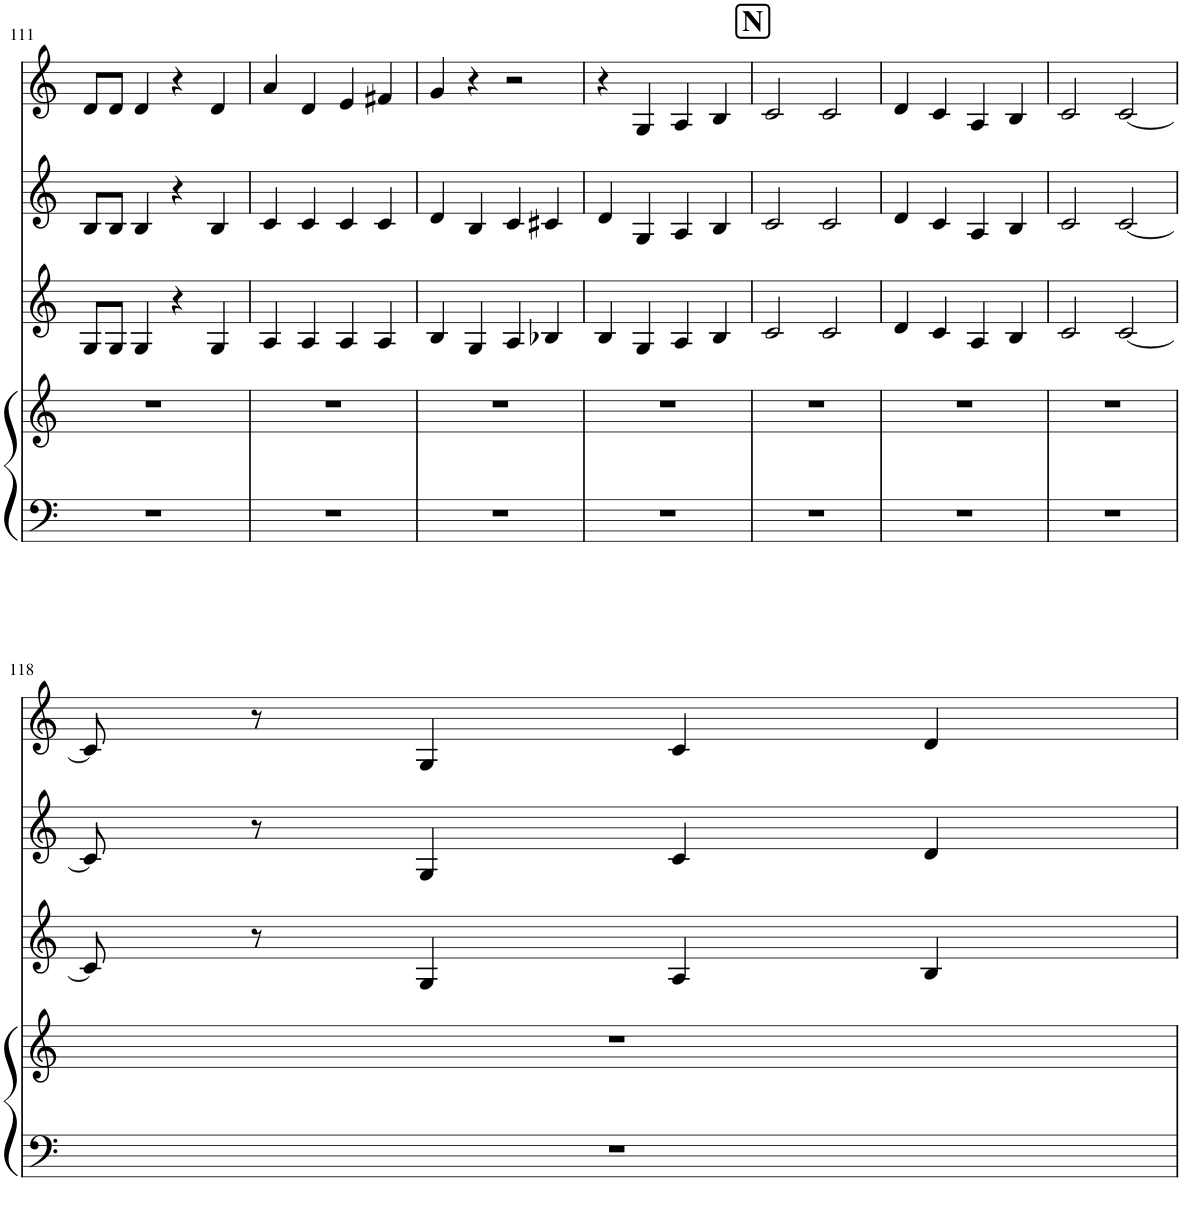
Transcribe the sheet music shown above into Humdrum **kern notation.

**kern	**kern	**kern	**kern	**kern
*part4	*part4	*part3	*part2	*part1
*staff5	*staff4	*staff3	*staff2	*staff1
*I"Piano	*	*I"Piano	*I"Piano	*I"Piano
*I'Pno	*	*I'Pno	*I'Pno	*I'Pno
!!LO:PB:g=z
*clefF4	*clefG2	*clefG2	*clefG2	*clefG2
*k[]	*k[]	*k[]	*k[]	*k[]
*M2/2	*M2/2	*M2/2	*M2/2	*M2/2
*met(c|)	*met(c|)	*met(c|)	*met(c|)	*met(c|)
=111	=111	=111	=111	=111
1r	1r	8G/L	8B/L	8d/L
.	.	8G/J	8B/J	8d/J
.	.	4G/	4B/	4d/
.	.	4r	4r	4r
.	.	4G/	4B/	4d/
=112	=112	=112	=112	=112
1r	1r	4A/	4c/	4a/
.	.	4A/	4c/	4d/
.	.	4A/	4c/	4e/
.	.	4A/	4c/	4f#X/
=113	=113	=113	=113	=113
1r	1r	4B/	4d/	4g/
.	.	4G/	4B/	4r
.	.	4A/	4c/	2r
.	.	4B-X/	4c#X/	.
=114	=114	=114	=114	=114
1r	1r	4B/	4d/	4r
.	.	4G/	4G/	4G/
.	.	4A/	4A/	4A/
.	.	4B/	4B/	4B/
!!LO:REH:place=s1:a:B:cj:fs=14:t=N
=115	=115	=115	=115	=115
1r	1r	2c/	2c/	2c/
.	.	2c/	2c/	2c/
=116	=116	=116	=116	=116
1r	1r	4d/	4d/	4d/
.	.	4c/	4c/	4c/
.	.	4A/	4A/	4A/
.	.	4B/	4B/	4B/
=117	=117	=117	=117	=117
1r	1r	2c/	2c/	2c/
.	.	[2c/	[2c/	[2c/
!!LO:LB:g=z
=118	=118	=118	=118	=118
1r	1r	8c/]	8c/]	8c/]
.	.	8r	8r	8r
.	.	4G/	4G/	4G/
.	.	4A/	4c/	4c/
.	.	4B/	4d/	4d/
=	=	=	=	=
*-	*-	*-	*-	*-
